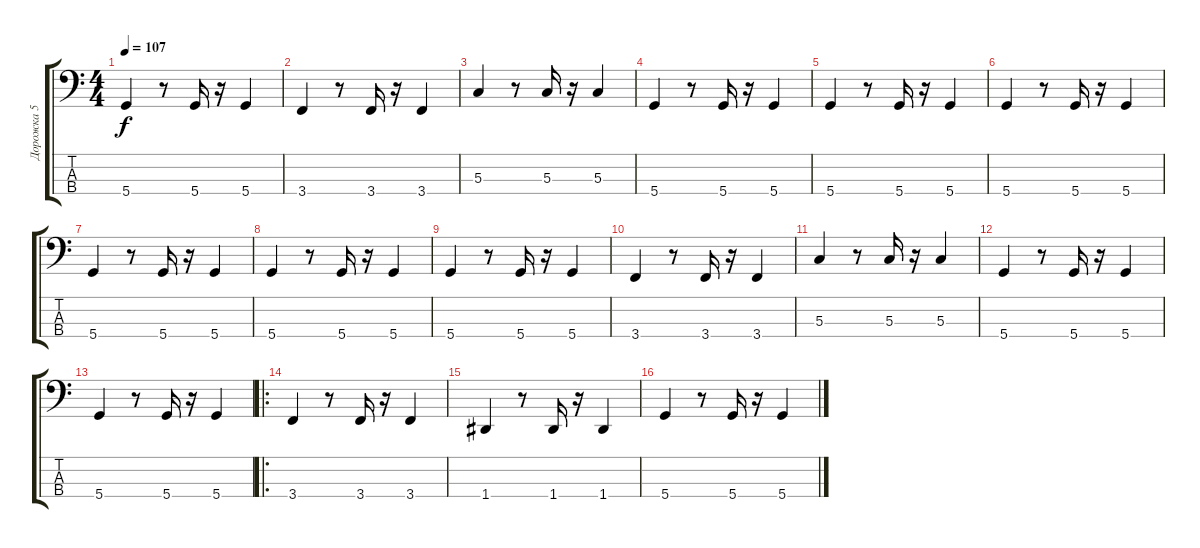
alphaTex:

\track ("Дорожка 5" "Дорожка 5") {instrument electricbasspick}
\staff {score tabs}
\tuning (F2 C2 G1 D1) {hide}
\ts (4 4)
\tempo 107
\clef f4
\ks c
5.4.4{dy f} r.8 5.4.16 r.16 5.4.4 |
3.4.4 r.8 3.4.16 r.16 3.4.4 |
5.3.4 r.8 5.3.16 r.16 5.3.4 |
5.4.4 r.8 5.4.16 r.16 5.4.4 |
5.4.4 r.8 5.4.16 r.16 5.4.4 |
5.4.4 r.8 5.4.16 r.16 5.4.4 |
5.4.4 r.8 5.4.16 r.16 5.4.4 |
5.4.4 r.8 5.4.16 r.16 5.4.4 |
5.4.4 r.8 5.4.16 r.16 5.4.4 |
3.4.4 r.8 3.4.16 r.16 3.4.4 |
5.3.4 r.8 5.3.16 r.16 5.3.4 |
5.4.4 r.8 5.4.16 r.16 5.4.4 |
5.4.4 r.8 5.4.16 r.16 5.4.4 |
\ro
3.4.4 r.8 3.4.16 r.16 3.4.4 |
1.4.4 r.8 1.4.16 r.16 1.4.4 |
5.4.4 r.8 5.4.16 r.16 5.4.4
